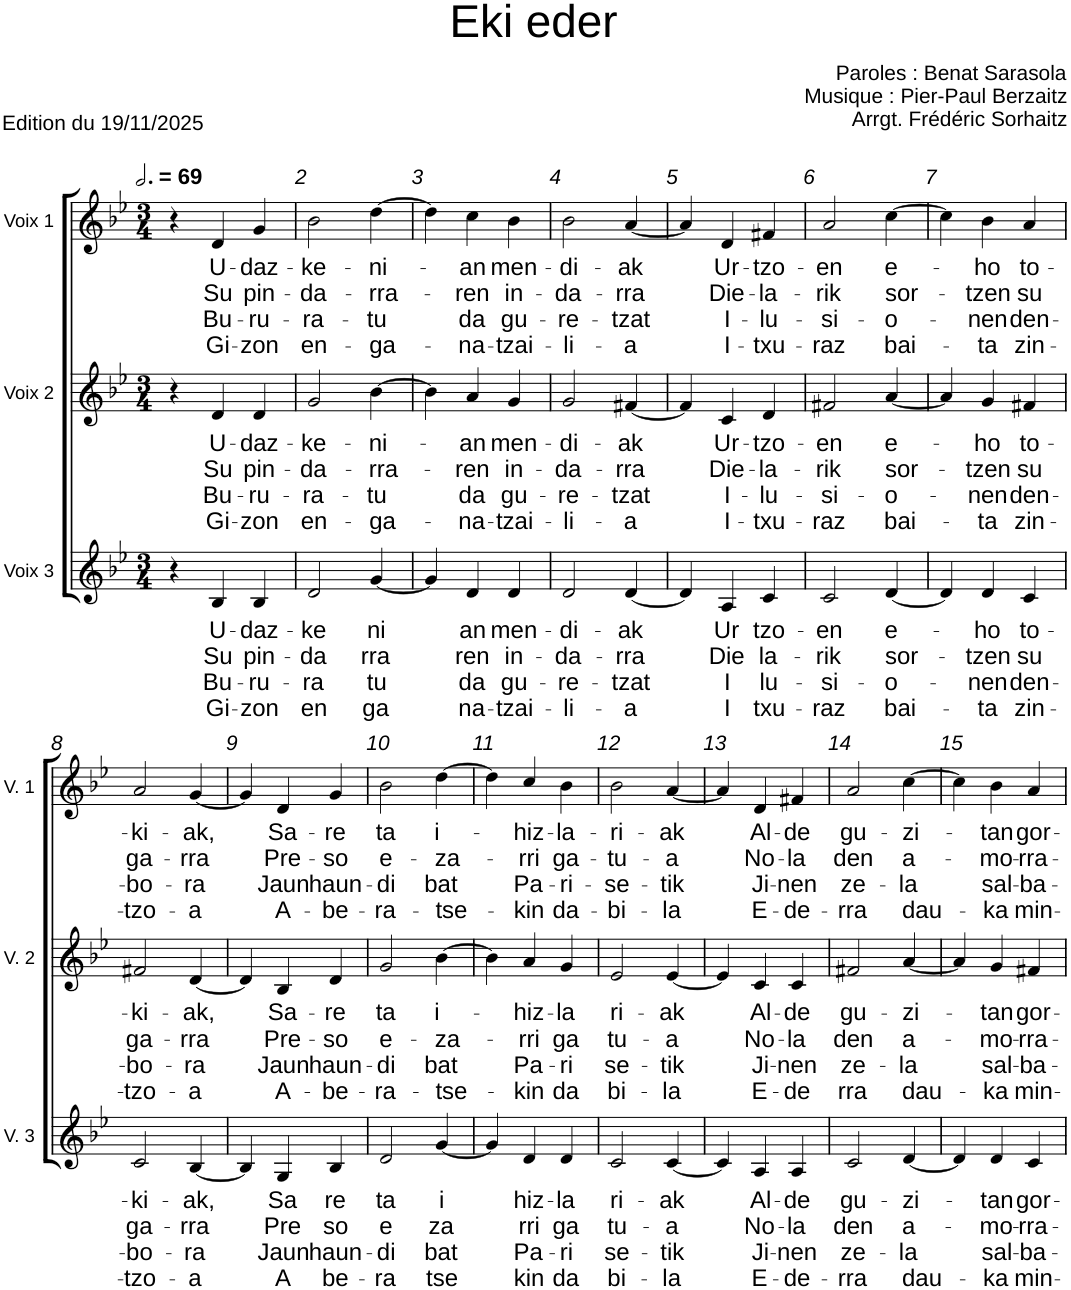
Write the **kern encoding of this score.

**kern	**text	**text	**text	**text	**kern	**text	**text	**text	**text	**kern	**text	**text	**text	**text
*part3	*part3	*part3	*part3	*part3	*part2	*part2	*part2	*part2	*part2	*part1	*part1	*part1	*part1	*part1
*staff3	*staff3	*staff3	*staff3	*staff3	*staff2	*staff2	*staff2	*staff2	*staff2	*staff1	*staff1	*staff1	*staff1	*staff1
*I"Voix 3	*	*	*	*	*I"Voix 2	*	*	*	*	*I"Voix 1	*	*	*	*
*I'V. 3	*	*	*	*	*I'V. 2	*	*	*	*	*I'V. 1	*	*	*	*
*clefG2	*	*	*	*	*clefG2	*	*	*	*	*clefG2	*	*	*	*
*k[b-e-]	*	*	*	*	*k[b-e-]	*	*	*	*	*k[b-e-]	*	*	*	*
*M3/4	*	*	*	*	*M3/4	*	*	*	*	*M3/4	*	*	*	*
*MM207	*	*	*	*	*MM207	*	*	*	*	*MM207	*	*	*	*
=1	=1	=1	=1	=1	=1	=1	=1	=1	=1	=1	=1	=1	=1	=1
4r	.	.	.	.	4r	.	.	.	.	4r	.	.	.	.
!	!LO:LY:b	!LO:LY:b	!LO:LY:b	!LO:LY:b	!	!LO:LY:b	!LO:LY:b	!LO:LY:b	!LO:LY:b	!	!LO:LY:b	!LO:LY:b	!LO:LY:b	!LO:LY:b
4B-/	U-	Su	Bu-	Gi-	4d/	U-	Su	Bu-	Gi-	4d/	U-	Su	Bu-	Gi-
!	!LO:LY:b	!LO:LY:b	!LO:LY:b	!LO:LY:b	!	!LO:LY:b	!LO:LY:b	!LO:LY:b	!LO:LY:b	!	!LO:LY:b	!LO:LY:b	!LO:LY:b	!LO:LY:b
4B-/	-daz-	pin-	-ru-	-zon	4d/	-daz-	pin-	-ru-	-zon	4g/	-daz-	pin-	-ru-	-zon
=2	=2	=2	=2	=2	=2	=2	=2	=2	=2	=2	=2	=2	=2	=2
!	!LO:LY:b	!LO:LY:b	!LO:LY:b	!LO:LY:b	!	!LO:LY:b	!LO:LY:b	!LO:LY:b	!LO:LY:b	!	!LO:LY:b	!LO:LY:b	!LO:LY:b	!LO:LY:b
2d/	-ke	-da	-ra	en	2g/	-ke-	-da-	-ra-	en-	2b-\	-ke-	-da-	-ra-	en-
!	!LO:LY:b	!LO:LY:b	!LO:LY:b	!LO:LY:b	!	!LO:LY:b	!LO:LY:b	!LO:LY:b	!LO:LY:b	!	!LO:LY:b	!LO:LY:b	!LO:LY:b	!LO:LY:b
[4g/	-ni	-rra	-tu	-ga	[4b-\	-ni-	-rra-	-tu	-ga-	[4dd\	-ni-	-rra-	-tu	-ga-
=3	=3	=3	=3	=3	=3	=3	=3	=3	=3	=3	=3	=3	=3	=3
4g/]	.	.	.	.	4b-\]	.	.	.	.	4dd\]	.	.	.	.
!	!LO:LY:b	!LO:LY:b	!LO:LY:b	!LO:LY:b	!	!LO:LY:b	!LO:LY:b	!LO:LY:b	!LO:LY:b	!	!LO:LY:b	!LO:LY:b	!LO:LY:b	!LO:LY:b
4d/	-an	-ren	da	-na-	4a/	-an	-ren	da	-na-	4cc\	-an	-ren	da	-na-
!	!LO:LY:b	!LO:LY:b	!LO:LY:b	!LO:LY:b	!	!LO:LY:b	!LO:LY:b	!LO:LY:b	!LO:LY:b	!	!LO:LY:b	!LO:LY:b	!LO:LY:b	!LO:LY:b
4d/	men-	in-	gu-	-tzai-	4g/	men-	in-	gu-	-tzai-	4b-\	men-	in-	gu-	-tzai-
=4	=4	=4	=4	=4	=4	=4	=4	=4	=4	=4	=4	=4	=4	=4
!	!LO:LY:b	!LO:LY:b	!LO:LY:b	!LO:LY:b	!	!LO:LY:b	!LO:LY:b	!LO:LY:b	!LO:LY:b	!	!LO:LY:b	!LO:LY:b	!LO:LY:b	!LO:LY:b
2d/	-di-	-da-	-re-	-li-	2g/	-di-	-da-	-re-	-li-	2b-\	-di-	-da-	-re-	-li-
!	!LO:LY:b	!LO:LY:b	!LO:LY:b	!LO:LY:b	!	!LO:LY:b	!LO:LY:b	!LO:LY:b	!LO:LY:b	!	!LO:LY:b	!LO:LY:b	!LO:LY:b	!LO:LY:b
[4d/	-ak	-rra	-tzat	-a	[4f#X/	-ak	-rra	-tzat	-a	[4a/	-ak	-rra	-tzat	-a
=5	=5	=5	=5	=5	=5	=5	=5	=5	=5	=5	=5	=5	=5	=5
4d/]	.	.	.	.	4f#/]	.	.	.	.	4a/]	.	.	.	.
!	!LO:LY:b	!LO:LY:b	!LO:LY:b	!LO:LY:b	!	!LO:LY:b	!LO:LY:b	!LO:LY:b	!LO:LY:b	!	!LO:LY:b	!LO:LY:b	!LO:LY:b	!LO:LY:b
4A/	Ur	Die	I	I	4c/	Ur-	Die-	I-	I-	4d/	Ur-	Die-	I-	I-
!	!LO:LY:b	!LO:LY:b	!LO:LY:b	!LO:LY:b	!	!LO:LY:b	!LO:LY:b	!LO:LY:b	!LO:LY:b	!	!LO:LY:b	!LO:LY:b	!LO:LY:b	!LO:LY:b
4c/	-tzo-	-la-	-lu-	-txu-	4d/	-tzo-	-la-	-lu-	-txu-	4f#X/	-tzo-	-la-	-lu-	-txu-
=6	=6	=6	=6	=6	=6	=6	=6	=6	=6	=6	=6	=6	=6	=6
!	!LO:LY:b	!LO:LY:b	!LO:LY:b	!LO:LY:b	!	!LO:LY:b	!LO:LY:b	!LO:LY:b	!LO:LY:b	!	!LO:LY:b	!LO:LY:b	!LO:LY:b	!LO:LY:b
2c/	-en	-rik	-si-	-raz	2f#X/	-en	-rik	-si-	-raz	2a/	-en	-rik	-si-	-raz
!	!LO:LY:b	!LO:LY:b	!LO:LY:b	!LO:LY:b	!	!LO:LY:b	!LO:LY:b	!LO:LY:b	!LO:LY:b	!	!LO:LY:b	!LO:LY:b	!LO:LY:b	!LO:LY:b
[4d/	e-	sor-	-o-	bai-	[4a/	e-	sor-	-o-	bai-	[4cc\	e-	sor-	-o-	bai-
=7	=7	=7	=7	=7	=7	=7	=7	=7	=7	=7	=7	=7	=7	=7
4d/]	.	.	.	.	4a/]	.	.	.	.	4cc\]	.	.	.	.
!	!LO:LY:b	!LO:LY:b	!LO:LY:b	!LO:LY:b	!	!LO:LY:b	!LO:LY:b	!LO:LY:b	!LO:LY:b	!	!LO:LY:b	!LO:LY:b	!LO:LY:b	!LO:LY:b
4d/	-ho	-tzen	-nen	-ta	4g/	-ho	-tzen	-nen	-ta	4b-\	-ho	-tzen	-nen	-ta
!	!LO:LY:b	!LO:LY:b	!LO:LY:b	!LO:LY:b	!	!LO:LY:b	!LO:LY:b	!LO:LY:b	!LO:LY:b	!	!LO:LY:b	!LO:LY:b	!LO:LY:b	!LO:LY:b
4c/	to-	su	den-	zin-	4f#X/	to-	su	den-	zin-	4a/	to-	su	den-	zin-
!!LO:LB:g=z
=8	=8	=8	=8	=8	=8	=8	=8	=8	=8	=8	=8	=8	=8	=8
!	!LO:LY:b	!LO:LY:b	!LO:LY:b	!LO:LY:b	!	!LO:LY:b	!LO:LY:b	!LO:LY:b	!LO:LY:b	!	!LO:LY:b	!LO:LY:b	!LO:LY:b	!LO:LY:b
2c/	-ki-	ga-	-bo-	-tzo-	2f#X/	-ki-	ga-	-bo-	-tzo-	2a/	-ki-	ga-	-bo-	-tzo-
!	!LO:LY:b	!LO:LY:b	!LO:LY:b	!LO:LY:b	!	!LO:LY:b	!LO:LY:b	!LO:LY:b	!LO:LY:b	!	!LO:LY:b	!LO:LY:b	!LO:LY:b	!LO:LY:b
[4B-/	-ak,	-rra	-ra	-a	[4d/	-ak,	-rra	-ra	-a	[4g/	-ak,	-rra	-ra	-a
=9	=9	=9	=9	=9	=9	=9	=9	=9	=9	=9	=9	=9	=9	=9
4B-/]	.	.	.	.	4d/]	.	.	.	.	4g/]	.	.	.	.
!	!LO:LY:b	!LO:LY:b	!LO:LY:b	!LO:LY:b	!	!LO:LY:b	!LO:LY:b	!LO:LY:b	!LO:LY:b	!	!LO:LY:b	!LO:LY:b	!LO:LY:b	!LO:LY:b
4G/	Sa	Pre	Jaun	A	4B-/	Sa-	Pre-	Jaun	A-	4d/	Sa-	Pre-	Jaun	A-
!	!LO:LY:b	!LO:LY:b	!LO:LY:b	!LO:LY:b	!	!LO:LY:b	!LO:LY:b	!LO:LY:b	!LO:LY:b	!	!LO:LY:b	!LO:LY:b	!LO:LY:b	!LO:LY:b
4B-/	-re	-so	haun-	-be-	4d/	-re	-so	haun-	-be-	4g/	-re	-so	haun-	-be-
=10	=10	=10	=10	=10	=10	=10	=10	=10	=10	=10	=10	=10	=10	=10
!	!LO:LY:b	!LO:LY:b	!LO:LY:b	!LO:LY:b	!	!LO:LY:b	!LO:LY:b	!LO:LY:b	!LO:LY:b	!	!LO:LY:b	!LO:LY:b	!LO:LY:b	!LO:LY:b
2d/	ta	e	-di	-ra	2g/	ta	e-	-di	-ra-	2b-\	ta	e-	-di	-ra-
!	!LO:LY:b	!LO:LY:b	!LO:LY:b	!LO:LY:b	!	!LO:LY:b	!LO:LY:b	!LO:LY:b	!LO:LY:b	!	!LO:LY:b	!LO:LY:b	!LO:LY:b	!LO:LY:b
[4g/	i	-za	bat	-tse	[4b-\	i-	-za-	bat	-tse-	[4dd\	i-	-za-	bat	-tse-
=11	=11	=11	=11	=11	=11	=11	=11	=11	=11	=11	=11	=11	=11	=11
4g/]	.	.	.	.	4b-\]	.	.	.	.	4dd\]	.	.	.	.
!	!LO:LY:b	!LO:LY:b	!LO:LY:b	!LO:LY:b	!	!LO:LY:b	!LO:LY:b	!LO:LY:b	!LO:LY:b	!	!LO:LY:b	!LO:LY:b	!LO:LY:b	!LO:LY:b
4d/	-hiz-	-rri	Pa-	-kin	4a/	-hiz-	-rri	Pa-	-kin	4cc/	-hiz-	-rri	Pa-	-kin
!	!LO:LY:b	!LO:LY:b	!LO:LY:b	!LO:LY:b	!	!LO:LY:b	!LO:LY:b	!LO:LY:b	!LO:LY:b	!	!LO:LY:b	!LO:LY:b	!LO:LY:b	!LO:LY:b
4d/	-la	ga	-ri	da	4g/	-la	ga	-ri	da	4b-\	-la-	ga-	-ri-	da-
=12	=12	=12	=12	=12	=12	=12	=12	=12	=12	=12	=12	=12	=12	=12
!	!LO:LY:b	!LO:LY:b	!LO:LY:b	!LO:LY:b	!	!LO:LY:b	!LO:LY:b	!LO:LY:b	!LO:LY:b	!	!LO:LY:b	!LO:LY:b	!LO:LY:b	!LO:LY:b
2c/	-ri-	-tu-	-se-	-bi-	2e-/	-ri-	-tu-	-se-	-bi-	2b-\	-ri-	-tu-	-se-	-bi-
!	!LO:LY:b	!LO:LY:b	!LO:LY:b	!LO:LY:b	!	!LO:LY:b	!LO:LY:b	!LO:LY:b	!LO:LY:b	!	!LO:LY:b	!LO:LY:b	!LO:LY:b	!LO:LY:b
[4c/	-ak	-a	-tik	-la	[4e-/	-ak	-a	-tik	-la	[4a/	-ak	-a	-tik	-la
=13	=13	=13	=13	=13	=13	=13	=13	=13	=13	=13	=13	=13	=13	=13
4c/]	.	.	.	.	4e-/]	.	.	.	.	4a/]	.	.	.	.
!	!LO:LY:b	!LO:LY:b	!LO:LY:b	!LO:LY:b	!	!LO:LY:b	!LO:LY:b	!LO:LY:b	!LO:LY:b	!	!LO:LY:b	!LO:LY:b	!LO:LY:b	!LO:LY:b
4A/	Al-	No-	Ji-	E-	4c/	Al-	No-	Ji-	E-	4d/	Al-	No-	Ji-	E-
!	!LO:LY:b	!LO:LY:b	!LO:LY:b	!LO:LY:b	!	!LO:LY:b	!LO:LY:b	!LO:LY:b	!LO:LY:b	!	!LO:LY:b	!LO:LY:b	!LO:LY:b	!LO:LY:b
4A/	-de	-la	-nen	-de-	4c/	-de	-la	-nen	-de	4f#X/	-de	-la	-nen	-de-
=14	=14	=14	=14	=14	=14	=14	=14	=14	=14	=14	=14	=14	=14	=14
!	!LO:LY:b	!LO:LY:b	!LO:LY:b	!LO:LY:b	!	!LO:LY:b	!LO:LY:b	!LO:LY:b	!LO:LY:b	!	!LO:LY:b	!LO:LY:b	!LO:LY:b	!LO:LY:b
2c/	gu-	den	ze-	-rra	2f#X/	gu-	den	ze-	-rra	2a/	gu-	den	ze-	-rra
!	!LO:LY:b	!LO:LY:b	!LO:LY:b	!LO:LY:b	!	!LO:LY:b	!LO:LY:b	!LO:LY:b	!LO:LY:b	!	!LO:LY:b	!LO:LY:b	!LO:LY:b	!LO:LY:b
[4d/	-zi-	a-	-la	dau-	[4a/	-zi-	a-	-la	dau-	[4cc\	-zi-	a-	-la	dau-
=15	=15	=15	=15	=15	=15	=15	=15	=15	=15	=15	=15	=15	=15	=15
4d/]	.	.	.	.	4a/]	.	.	.	.	4cc\]	.	.	.	.
!	!LO:LY:b	!LO:LY:b	!LO:LY:b	!LO:LY:b	!	!LO:LY:b	!LO:LY:b	!LO:LY:b	!LO:LY:b	!	!LO:LY:b	!LO:LY:b	!LO:LY:b	!LO:LY:b
4d/	-tan	-mo-	sal-	-ka	4g/	-tan	-mo-	sal-	-ka	4b-\	-tan	-mo-	sal-	-ka
!	!LO:LY:b	!LO:LY:b	!LO:LY:b	!LO:LY:b	!	!LO:LY:b	!LO:LY:b	!LO:LY:b	!LO:LY:b	!	!LO:LY:b	!LO:LY:b	!LO:LY:b	!LO:LY:b
4c/	gor-	-rra-	-ba-	min-	4f#X/	gor-	-rra-	-ba-	min-	4a/	gor-	-rra-	-ba-	min-
=	=	=	=	=	=	=	=	=	=	=	=	=	=	=
*-	*-	*-	*-	*-	*-	*-	*-	*-	*-	*-	*-	*-	*-	*-
